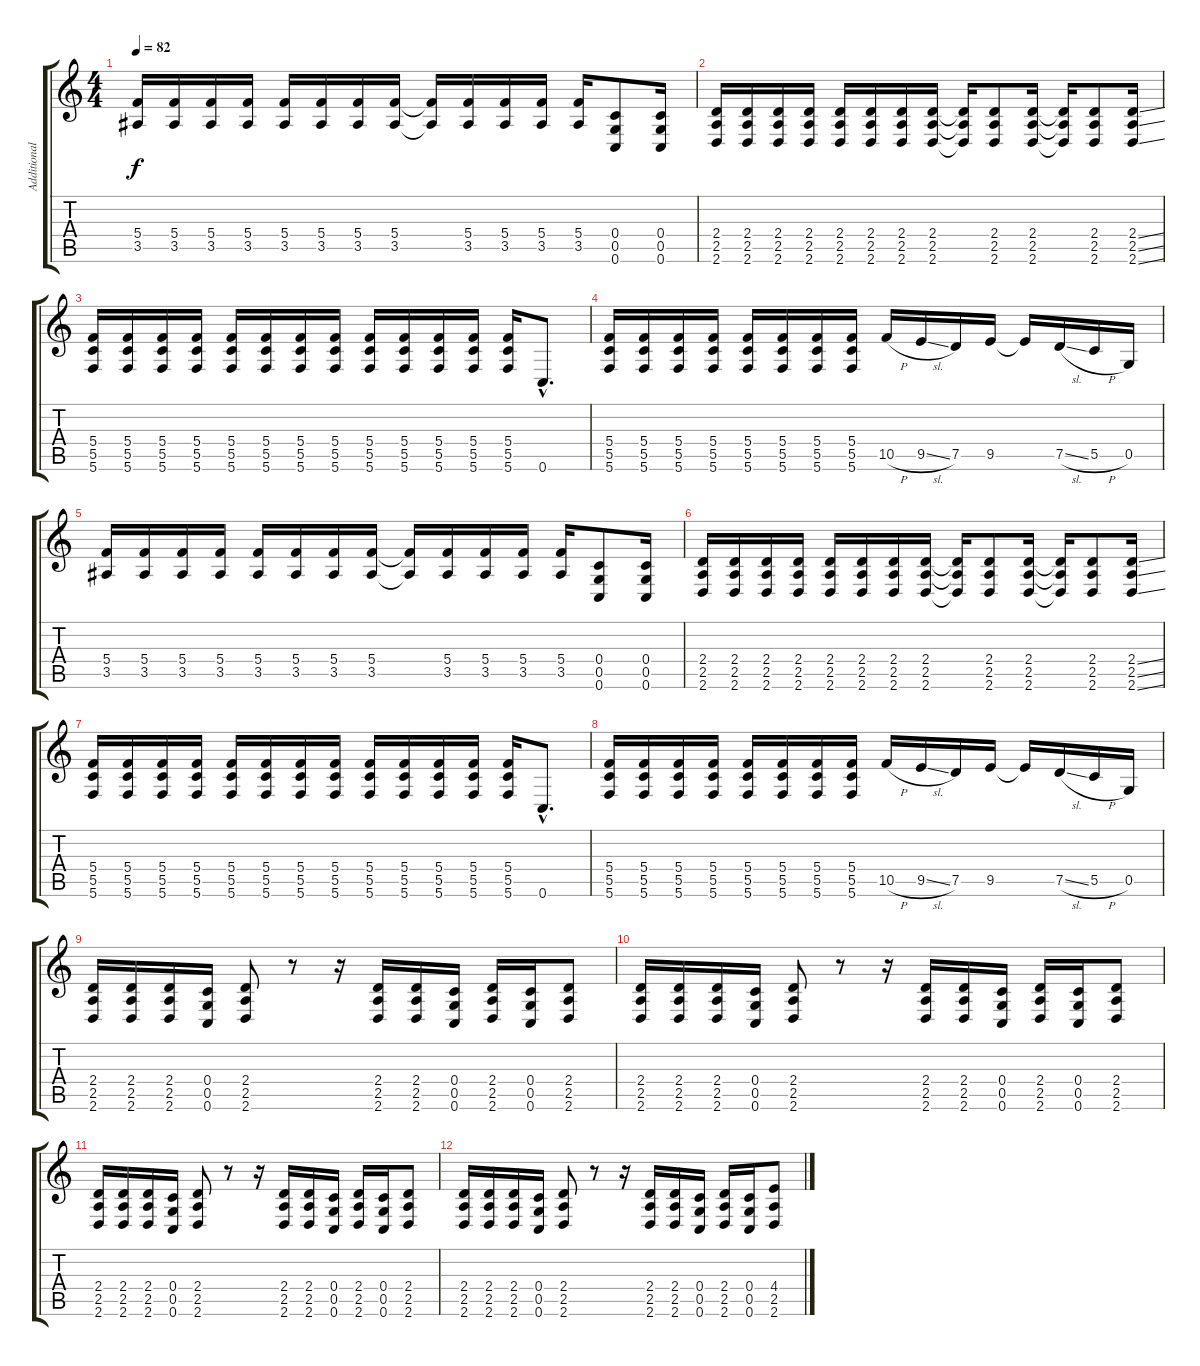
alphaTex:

\track ("Additional guitar " "Additional") {instrument distortionguitar}
\staff {score tabs}
\tuning (D4 A3 F3 C3 G2 C2) {hide}
\ts (4 4)
\tempo 82
\clef g2
\ks c
(5.4 3.5).16{dy f} (5.4 3.5).16 (5.4 3.5).16 (5.4 3.5).16 (5.4 3.5).16 (5.4 3.5).16 (5.4 3.5).16 (5.4 3.5).16 (5.4{t} 3.5{t}).16 (5.4 3.5).16 (5.4 3.5).16 (5.4 3.5).16 (5.4 3.5).16 (0.4 0.5 0.6).8 (0.4 0.5 0.6).16 |
(2.4 2.5 2.6).16 (2.4 2.5 2.6).16 (2.4 2.5 2.6).16 (2.4 2.5 2.6).16 (2.4 2.5 2.6).16 (2.4 2.5 2.6).16 (2.4 2.5 2.6).16 (2.4 2.5 2.6).16 (2.4{t} 2.5{t} 2.6{t}).16 (2.4 2.5 2.6).8 (2.4 2.5 2.6).16 (2.4{t} 2.5{t} 2.6{t}).16 (2.4 2.5 2.6).8 (2.4{ss} 2.5{ss} 2.6{ss}).16 |
(5.4 5.5 5.6).16 (5.4 5.5 5.6).16 (5.4 5.5 5.6).16 (5.4 5.5 5.6).16 (5.4 5.5 5.6).16 (5.4 5.5 5.6).16 (5.4 5.5 5.6).16 (5.4 5.5 5.6).16 (5.4 5.5 5.6).16 (5.4 5.5 5.6).16 (5.4 5.5 5.6).16 (5.4 5.5 5.6).16 (5.4 5.5 5.6).16 0.6{hac}.8{d} |
(5.4 5.5 5.6).16 (5.4 5.5 5.6).16 (5.4 5.5 5.6).16 (5.4 5.5 5.6).16 (5.4 5.5 5.6).16 (5.4 5.5 5.6).16 (5.4 5.5 5.6).16 (5.4 5.5 5.6).16 10.5{h}.16 9.5{sl}.16 7.5.16 9.5.16 9.5{t}.16 7.5{sl}.16 5.5{h}.16 0.5.16 |
(5.4 3.5).16 (5.4 3.5).16 (5.4 3.5).16 (5.4 3.5).16 (5.4 3.5).16 (5.4 3.5).16 (5.4 3.5).16 (5.4 3.5).16 (5.4{t} 3.5{t}).16 (5.4 3.5).16 (5.4 3.5).16 (5.4 3.5).16 (5.4 3.5).16 (0.4 0.5 0.6).8 (0.4 0.5 0.6).16 |
(2.4 2.5 2.6).16 (2.4 2.5 2.6).16 (2.4 2.5 2.6).16 (2.4 2.5 2.6).16 (2.4 2.5 2.6).16 (2.4 2.5 2.6).16 (2.4 2.5 2.6).16 (2.4 2.5 2.6).16 (2.4{t} 2.5{t} 2.6{t}).16 (2.4 2.5 2.6).8 (2.4 2.5 2.6).16 (2.4{t} 2.5{t} 2.6{t}).16 (2.4 2.5 2.6).8 (2.4{ss} 2.5{ss} 2.6{ss}).16 |
(5.4 5.5 5.6).16 (5.4 5.5 5.6).16 (5.4 5.5 5.6).16 (5.4 5.5 5.6).16 (5.4 5.5 5.6).16 (5.4 5.5 5.6).16 (5.4 5.5 5.6).16 (5.4 5.5 5.6).16 (5.4 5.5 5.6).16 (5.4 5.5 5.6).16 (5.4 5.5 5.6).16 (5.4 5.5 5.6).16 (5.4 5.5 5.6).16 0.6{hac}.8{d} |
(5.4 5.5 5.6).16 (5.4 5.5 5.6).16 (5.4 5.5 5.6).16 (5.4 5.5 5.6).16 (5.4 5.5 5.6).16 (5.4 5.5 5.6).16 (5.4 5.5 5.6).16 (5.4 5.5 5.6).16 10.5{h}.16 9.5{sl}.16 7.5.16 9.5.16 9.5{t}.16 7.5{sl}.16 5.5{h}.16 0.5.16 |
(2.4 2.5 2.6).16 (2.4 2.5 2.6).16 (2.4 2.5 2.6).16 (0.4 0.5 0.6).16 (2.4 2.5 2.6).8 r.8 r.16 (2.4 2.5 2.6).16 (2.4 2.5 2.6).16 (0.4 0.5 0.6).16 (2.4 2.5 2.6).16 (0.4 0.5 0.6).16 (2.4 2.5 2.6).8 |
(2.4 2.5 2.6).16 (2.4 2.5 2.6).16 (2.4 2.5 2.6).16 (0.4 0.5 0.6).16 (2.4 2.5 2.6).8 r.8 r.16 (2.4 2.5 2.6).16 (2.4 2.5 2.6).16 (0.4 0.5 0.6).16 (2.4 2.5 2.6).16 (0.4 0.5 0.6).16 (2.4 2.5 2.6).8 |
(2.4 2.5 2.6).16 (2.4 2.5 2.6).16 (2.4 2.5 2.6).16 (0.4 0.5 0.6).16 (2.4 2.5 2.6).8 r.8 r.16 (2.4 2.5 2.6).16 (2.4 2.5 2.6).16 (0.4 0.5 0.6).16 (2.4 2.5 2.6).16 (0.4 0.5 0.6).16 (2.4 2.5 2.6).8 |
(2.4 2.5 2.6).16 (2.4 2.5 2.6).16 (2.4 2.5 2.6).16 (0.4 0.5 0.6).16 (2.4 2.5 2.6).8 r.8 r.16 (2.4 2.5 2.6).16 (2.4 2.5 2.6).16 (0.4 0.5 0.6).16 (2.4 2.5 2.6).16 (0.4 0.5 0.6).16 (4.4 2.5 2.6).8
